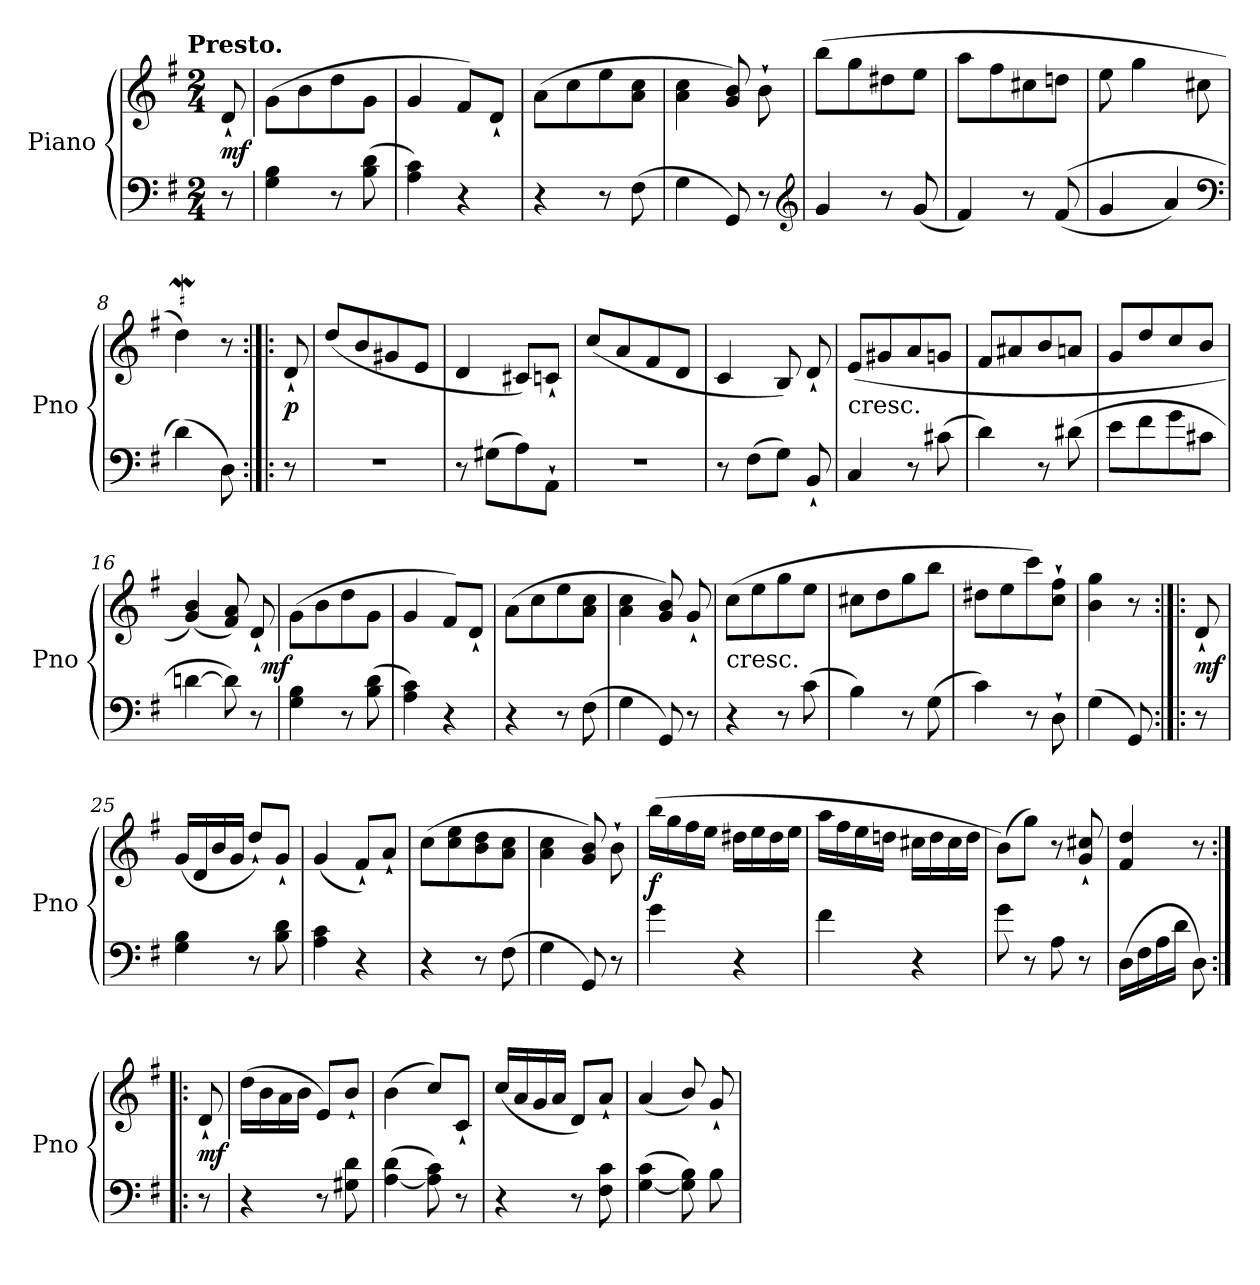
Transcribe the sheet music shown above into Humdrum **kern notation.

**kern	**kern	**dynam
*part1	*part1	*part1
*staff2	*staff1	*staff1/2
*I"Piano	*	*
*I'Pno	*	*
*clefF4	*clefG2	*
*k[f#]	*k[f#]	*
*G:	*G:	*
!!LO:TX:omd:t=Presto.
*M2/4	*M2/4	*
*MM144	*MM144	*
=	=	=
8r	8d`>	mf
=1	=1	=1
4G 4B	(8gL	.
.	8b	.
8r	8dd	.
(8B 8d	8gJ	.
=2	=2	=2
4A 4c)	4g	.
4r	8f#L)	.
.	8d`>J	.
=3	=3	=3
4r	(8aL	.
.	8cc	.
8r	8ee	.
(8F#	8a 8ccJ	.
=4	=4	=4
4G	4a 4cc	.
8GG)	8g 8b)	.
8r	8b`	.
*clefG2	*	*
=5	=5	=5
4g	(8bbL	.
.	8gg	.
8r	8dd#X	.
(8g	8eeJ	.
=6	=6	=6
4f#)	8aaL	.
.	8ff#	.
8r	8cc#X	.
((8f#	8ddnJ	.
=7	=7	=7
4g	8ee	.
.	4gg	.
4a)	.	.
.	8cc#X	.
*clefF4	*	*
=8	=8	=8
!	!LO:MOR:acc=#	!
(4d)	4ddw)	.
8D)	8r	.
!!LO:LB:g=z
=:|!|:	=:|!|:	=:|!|:
8r	8d`	p
=9	=9	=9
2r	(8ddL	.
.	8b	.
.	8g#X	.
.	8eJ	.
=10	=10	=10
8r	4d	.
(8G#XL	.	.
8A)	8c#XL)	.
8AA`J	8cn`J	.
=11	=11	=11
2r	(8ccL	.
.	8a	.
.	8f#	.
.	8dJ	.
=12	=12	=12
8r	4c	.
(8F#L	.	.
8GJ)	8B)	.
8BB`	8d`	.
=13	=13	=13
!	!LO:TX:c:t=cresc.	!
4C	(8eL	.
.	8g#X	.
8r	8a	.
(8c#X	8gnJ	.
=14	=14	=14
4d)	8f#L	.
.	8a#X	.
8r	8b	.
(8d#X	8anJ	.
=15	=15	=15
8eL	8g/L	.
8f#	8dd/	.
8g	8cc/	.
8c#XJ	8b/J	.
=16	=16	=16
[4dn	(4g 4b)	.
8d])	8f# 8a)	.
8r	8d`	.
!!LO:LB:g=z
=17	=17	=17
!	!	!LO:DY:rj
4G 4B	(8gL	mf
.	8b	.
8r	8dd	.
(8B 8d	8gJ	.
=18	=18	=18
4A 4c)	4g	.
4r	8f#L)	.
.	8d`J	.
=19	=19	=19
4r	(8aL	.
.	8cc	.
8r	8ee	.
(8F#	8a 8ccJ	.
=20	=20	=20
4G	4a 4cc	.
8GG)	8g 8b)	.
8r	8g`	.
=21	=21	=21
!	!LO:TX:c:t=cresc.	!
4r	(8ccL	.
.	8ee	.
8r	8gg	.
(8c	8eeJ	.
=22	=22	=22
4B)	8cc#XL	.
.	8dd	.
8r	8gg	.
(8G	8bbJ	.
=23	=23	=23
4c)	8dd#XL	.
.	8ee	.
8r	8ccc)	.
8D`	8cc` 8ff#`J	.
=24	=24	=24
(4G	4b 4gg	.
8GG)	8r	.
!!LO:LB:g=z
=:|!|:	=:|!|:	=:|!|:
8r	8d`	mf
=25	=25	=25
4G 4B	(16gLL	.
.	16d	.
.	16b	.
.	16gJJ	.
8r	8dd`/L)	.
8B 8d	8g`/J	.
=26	=26	=26
4A 4c	(4g	.
4r	8f#`L)	.
.	8a`J	.
=27	=27	=27
4r	(8ccL	.
.	8cc 8ee	.
8r	8b 8dd	.
(8F#	8a 8ccJ	.
=28	=28	=28
4G	4a 4cc	.
8GG)	8g 8b)	.
8r	8b`	.
=29	=29	=29
4g	(16bbLL	f
.	16gg	.
.	16ff#	.
.	16eeJJ	.
4r	16dd#XLL	.
.	16ee	.
.	16dd#	.
.	16eeJJ	.
=30	=30	=30
4f#	16aaLL	.
.	16ff#	.
.	16ee	.
.	16ddnJJ	.
4r	16cc#XLL	.
.	16dd	.
.	16cc#	.
.	16ddJJ	.
=31	=31	=31
8g	(8bL)	.
8r	8ggJ)	.
8A	8r	.
8r	8g` 8cc#X`	.
=32	=32	=32
(16DLL	4f# 4dd	.
16F#	.	.
16A	.	.
16dJJ	.	.
8D)	8r	.
!!LO:LB:g=z
=:|!|:	=:|!|:	=:|!|:
8r	8d`	mf
=33	=33	=33
4r	(16ddLL	.
.	16b	.
.	16a	.
.	16bJJ	.
8r	8eL)	.
8G#X 8d	8b`J	.
=34	=34	=34
([4A 4d	(4b	.
8A] 8c)	8ccL)	.
8r	8c`J	.
=35	=35	=35
4r	(16ccLL	.
.	16a	.
.	16g	.
.	16aJJ	.
8r	8dL)	.
8F# 8c	8a`J	.
=36	=36	=36
([4G 4c	(4a	.
8G] 8B)	8b/)	.
8B	8g`	.
=	=	=
*-	*-	*-
